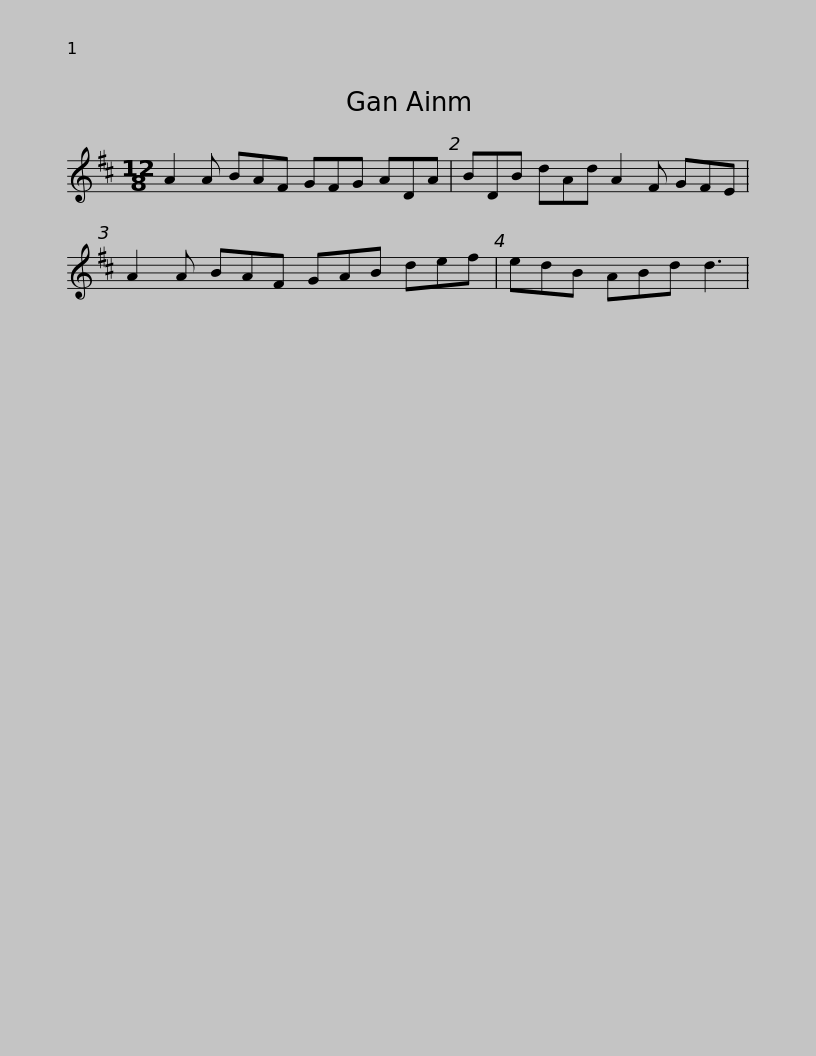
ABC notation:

X:1
L:1/8
M:12/8
I:linebreak $
K:D
V:1 treble
V:1
 A2 A BAF GFG ADA | BDB dAd A2 F GFE | A2 A BAF GAB def | edB ABd d3 | %4
